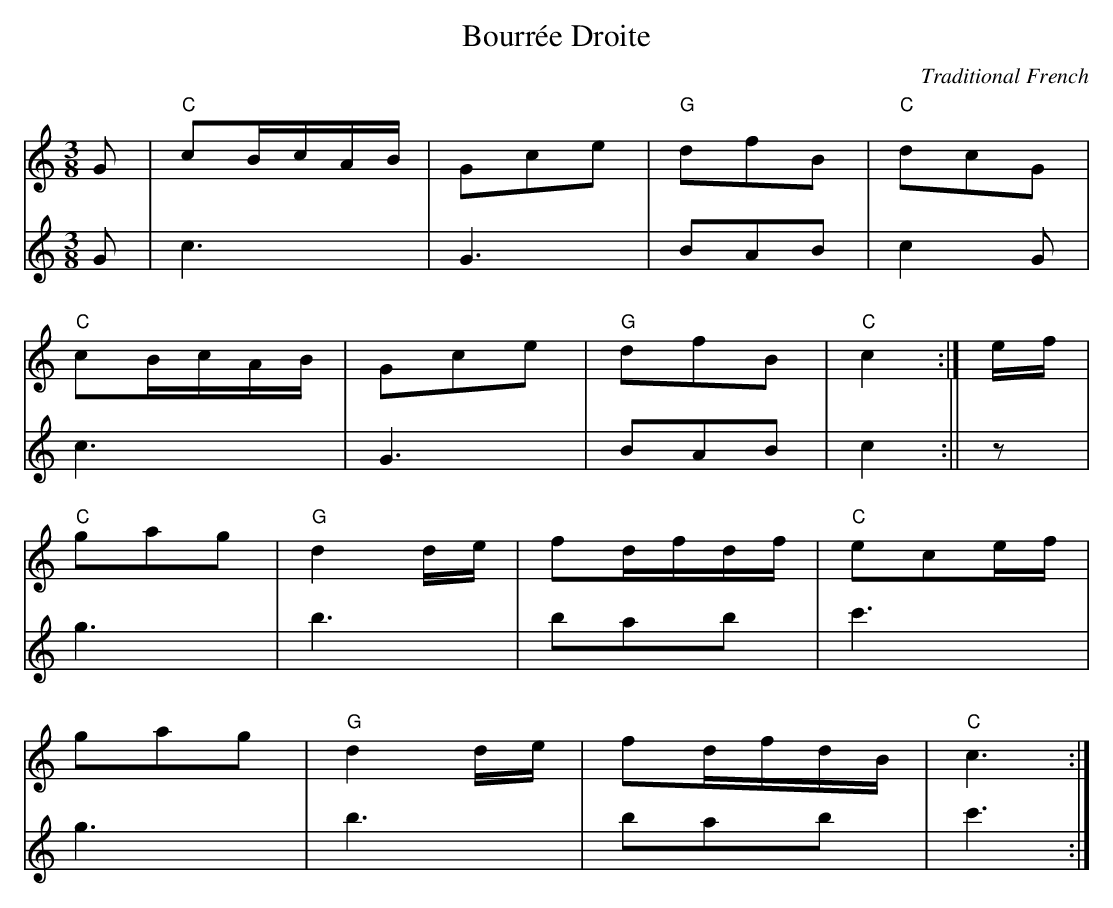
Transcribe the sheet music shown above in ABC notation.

X:1
T:Bourrée Droite
C:Traditional French
L:1/8
M:3/8
K:CMaj
[V:1]G | "C"cB/c/A/B/ | Gce | "G" dfB | "C"dcG | !"C" cB/c/A/B/ | Gce | "G"dfB | "C" c2 :|
[V:2]G|c3|G3|BAB|c2G|c3|G3|BAB|c2:||
[V:1] e/f/ | !"C" gag | "G"d2 d/e/ | fd/f/d/f/| "C" ece/f/ |!gag | "G"d2 d/e/ | fd/f/d/B/ | "C"c3:|
[V:2]z|g3|b3|bab|c'3|g3|b3|bab|c'3:|
